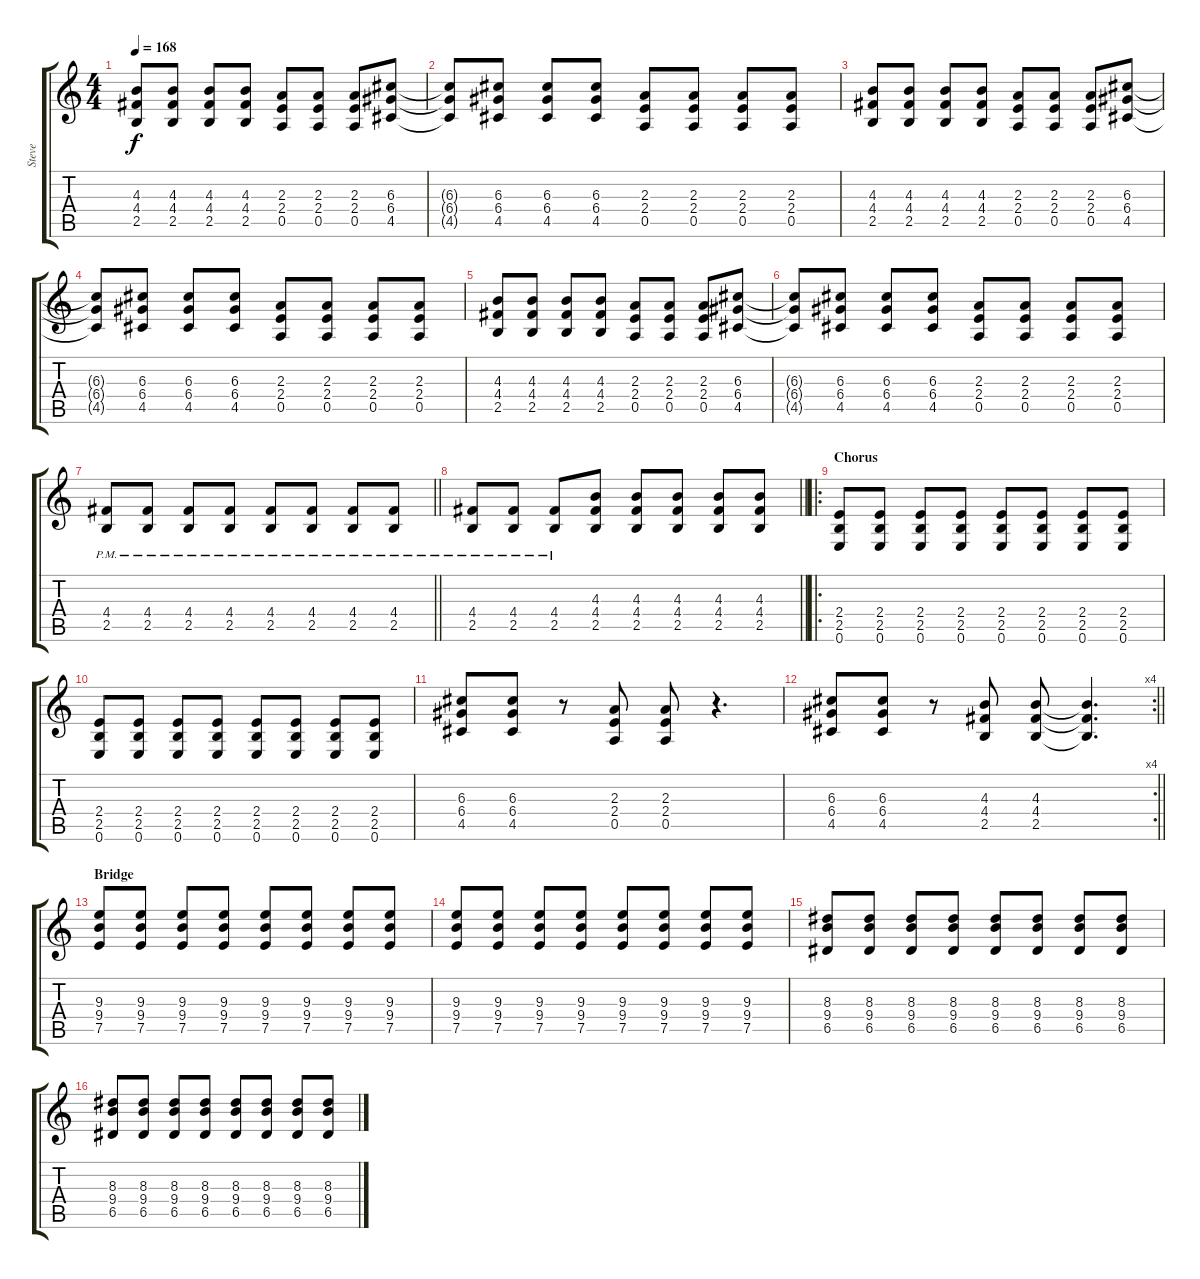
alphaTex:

\track ("Steve" "Steve") {instrument overdrivenguitar}
\staff {score tabs}
\tuning (E4 B3 G3 D3 A2 E2) {hide}
\ts (4 4)
\tempo 168
\clef g2
\ks c
(4.3 4.4 2.5).8{dy f} (4.3 4.4 2.5).8 (4.3 4.4 2.5).8 (4.3 4.4 2.5).8 (2.3 2.4 0.5).8 (2.3 2.4 0.5).8 (2.3 2.4 0.5).8 (6.3 6.4 4.5).8 |
(6.3{t} 6.4{t} 4.5{t}).8 (6.3 6.4 4.5).8 (6.3 6.4 4.5).8 (6.3 6.4 4.5).8 (2.3 2.4 0.5).8 (2.3 2.4 0.5).8 (2.3 2.4 0.5).8 (2.3 2.4 0.5).8 |
(4.3 4.4 2.5).8 (4.3 4.4 2.5).8 (4.3 4.4 2.5).8 (4.3 4.4 2.5).8 (2.3 2.4 0.5).8 (2.3 2.4 0.5).8 (2.3 2.4 0.5).8 (6.3 6.4 4.5).8 |
(6.3{t} 6.4{t} 4.5{t}).8 (6.3 6.4 4.5).8 (6.3 6.4 4.5).8 (6.3 6.4 4.5).8 (2.3 2.4 0.5).8 (2.3 2.4 0.5).8 (2.3 2.4 0.5).8 (2.3 2.4 0.5).8 |
(4.3 4.4 2.5).8 (4.3 4.4 2.5).8 (4.3 4.4 2.5).8 (4.3 4.4 2.5).8 (2.3 2.4 0.5).8 (2.3 2.4 0.5).8 (2.3 2.4 0.5).8 (6.3 6.4 4.5).8 |
(6.3{t} 6.4{t} 4.5{t}).8 (6.3 6.4 4.5).8 (6.3 6.4 4.5).8 (6.3 6.4 4.5).8 (2.3 2.4 0.5).8 (2.3 2.4 0.5).8 (2.3 2.4 0.5).8 (2.3 2.4 0.5).8 |
\barLineRight lightlight
(4.4{pm} 2.5{pm}).8 (4.4{pm} 2.5{pm}).8 (4.4{pm} 2.5{pm}).8 (4.4{pm} 2.5{pm}).8 (4.4{pm} 2.5{pm}).8 (4.4{pm} 2.5{pm}).8 (4.4{pm} 2.5{pm}).8 (4.4{pm} 2.5{pm}).8 |
\barLineRight lightlight
(4.4{pm} 2.5{pm}).8 (4.4{pm} 2.5{pm}).8 (4.4{pm} 2.5{pm}).8 (4.3 4.4 2.5).8 (4.3 4.4 2.5).8 (4.3 4.4 2.5).8 (4.3 4.4 2.5).8 (4.3 4.4 2.5).8 |
\ro
\section ("" "Chorus")
(2.4 2.5 0.6).8 (2.4 2.5 0.6).8 (2.4 2.5 0.6).8 (2.4 2.5 0.6).8 (2.4 2.5 0.6).8 (2.4 2.5 0.6).8 (2.4 2.5 0.6).8 (2.4 2.5 0.6).8 |
(2.4 2.5 0.6).8 (2.4 2.5 0.6).8 (2.4 2.5 0.6).8 (2.4 2.5 0.6).8 (2.4 2.5 0.6).8 (2.4 2.5 0.6).8 (2.4 2.5 0.6).8 (2.4 2.5 0.6).8 |
(6.3 6.4 4.5).8 (6.3 6.4 4.5).8 r.8 (2.3 2.4 0.5).8 (2.3 2.4 0.5).8 r.4{d} |
\rc 4
\barLineRight lightlight
(6.3 6.4 4.5).8 (6.3 6.4 4.5).8 r.8 (4.3 4.4 2.5).8 (4.3 4.4 2.5).8 (4.3{t} 4.4{t} 2.5{t}).4{d} |
\section ("" "Bridge")
(9.3 9.4 7.5).8{volume 14} (9.3 9.4 7.5).8 (9.3 9.4 7.5).8 (9.3 9.4 7.5).8 (9.3 9.4 7.5).8 (9.3 9.4 7.5).8 (9.3 9.4 7.5).8 (9.3 9.4 7.5).8 |
(9.3 9.4 7.5).8 (9.3 9.4 7.5).8 (9.3 9.4 7.5).8 (9.3 9.4 7.5).8 (9.3 9.4 7.5).8 (9.3 9.4 7.5).8 (9.3 9.4 7.5).8 (9.3 9.4 7.5).8 |
(8.3 9.4 6.5).8 (8.3 9.4 6.5).8 (8.3 9.4 6.5).8 (8.3 9.4 6.5).8 (8.3 9.4 6.5).8 (8.3 9.4 6.5).8 (8.3 9.4 6.5).8 (8.3 9.4 6.5).8 |
(8.3 9.4 6.5).8 (8.3 9.4 6.5).8 (8.3 9.4 6.5).8 (8.3 9.4 6.5).8 (8.3 9.4 6.5).8 (8.3 9.4 6.5).8 (8.3 9.4 6.5).8 (8.3 9.4 6.5).8
